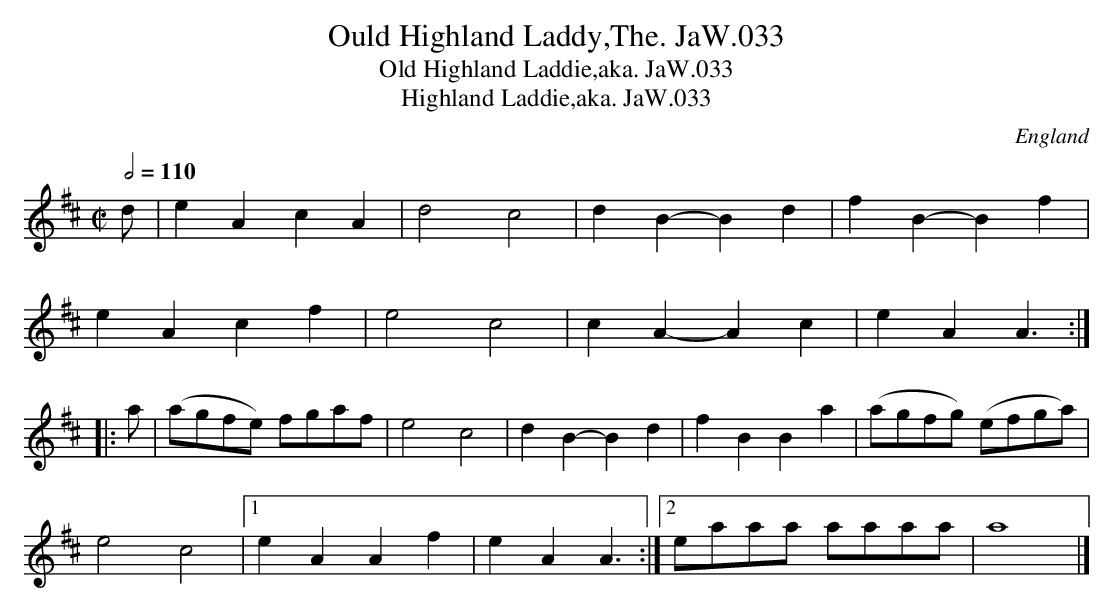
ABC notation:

X:1
T:Ould Highland Laddy,The. JaW.033
T:Old Highland Laddie,aka. JaW.033
T:Highland Laddie,aka. JaW.033
L:1/8
M:C|
O:England
Q:1/2=110
K:D
d|e2A2 c2A2|d4 c4|d2B2-B2d2|f2B2-B2f2|!
e2A2 c2f2|e4 c4|c2A2-A2c2|e2A2A3:|!
|:a|(agfe) fgaf|e4 c4|d2B2-B2d2|f2B2 B2a2|(agfg) (efga)|!
e4 c4|1e2A2A2f2|e2A2A3:|2eaaa aaaa|a8|]
